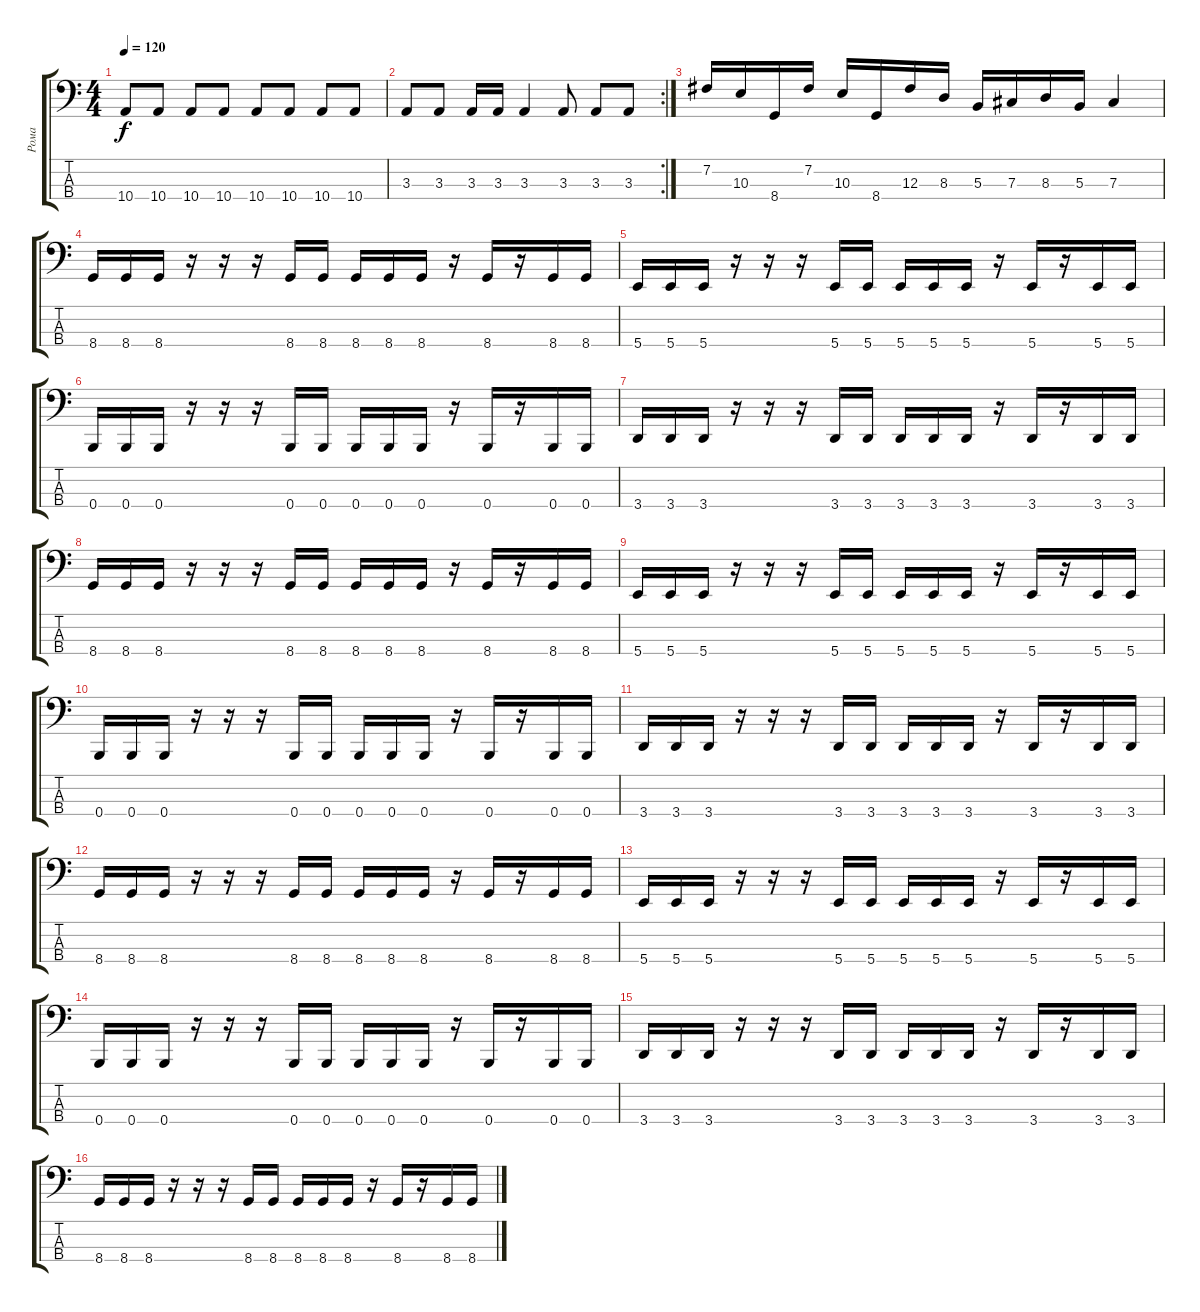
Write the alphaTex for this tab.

\track ("Рома" "Рома") {instrument electricbasspick}
\staff {score tabs}
\tuning (E2 B1 Gb1 B0) {hide}
\ts (4 4)
\tempo 120
\clef f4
\ks c
10.4.8{dy f} 10.4.8 10.4.8 10.4.8 10.4.8 10.4.8 10.4.8 10.4.8 |
\rc 2
3.3.8 3.3.8 3.3.16 3.3.16 3.3.4 3.3.8 3.3.8 3.3.8 |
7.2.16 10.3.16 8.4.16 7.2.16 10.3.16 8.4.16 12.3.16 8.3.16 5.3.16 7.3.16 8.3.16 5.3.16 7.3.4 |
8.4.16 8.4.16 8.4.16 r.16 r.16 r.16 8.4.16 8.4.16 8.4.16 8.4.16 8.4.16 r.16 8.4.16 r.16 8.4.16 8.4.16 |
5.4.16 5.4.16 5.4.16 r.16 r.16 r.16 5.4.16 5.4.16 5.4.16 5.4.16 5.4.16 r.16 5.4.16 r.16 5.4.16 5.4.16 |
0.4.16 0.4.16 0.4.16 r.16 r.16 r.16 0.4.16 0.4.16 0.4.16 0.4.16 0.4.16 r.16 0.4.16 r.16 0.4.16 0.4.16 |
3.4.16 3.4.16 3.4.16 r.16 r.16 r.16 3.4.16 3.4.16 3.4.16 3.4.16 3.4.16 r.16 3.4.16 r.16 3.4.16 3.4.16 |
8.4.16 8.4.16 8.4.16 r.16 r.16 r.16 8.4.16 8.4.16 8.4.16 8.4.16 8.4.16 r.16 8.4.16 r.16 8.4.16 8.4.16 |
5.4.16 5.4.16 5.4.16 r.16 r.16 r.16 5.4.16 5.4.16 5.4.16 5.4.16 5.4.16 r.16 5.4.16 r.16 5.4.16 5.4.16 |
0.4.16 0.4.16 0.4.16 r.16 r.16 r.16 0.4.16 0.4.16 0.4.16 0.4.16 0.4.16 r.16 0.4.16 r.16 0.4.16 0.4.16 |
3.4.16 3.4.16 3.4.16 r.16 r.16 r.16 3.4.16 3.4.16 3.4.16 3.4.16 3.4.16 r.16 3.4.16 r.16 3.4.16 3.4.16 |
8.4.16 8.4.16 8.4.16 r.16 r.16 r.16 8.4.16 8.4.16 8.4.16 8.4.16 8.4.16 r.16 8.4.16 r.16 8.4.16 8.4.16 |
5.4.16 5.4.16 5.4.16 r.16 r.16 r.16 5.4.16 5.4.16 5.4.16 5.4.16 5.4.16 r.16 5.4.16 r.16 5.4.16 5.4.16 |
0.4.16 0.4.16 0.4.16 r.16 r.16 r.16 0.4.16 0.4.16 0.4.16 0.4.16 0.4.16 r.16 0.4.16 r.16 0.4.16 0.4.16 |
3.4.16 3.4.16 3.4.16 r.16 r.16 r.16 3.4.16 3.4.16 3.4.16 3.4.16 3.4.16 r.16 3.4.16 r.16 3.4.16 3.4.16 |
8.4.16 8.4.16 8.4.16 r.16 r.16 r.16 8.4.16 8.4.16 8.4.16 8.4.16 8.4.16 r.16 8.4.16 r.16 8.4.16 8.4.16
